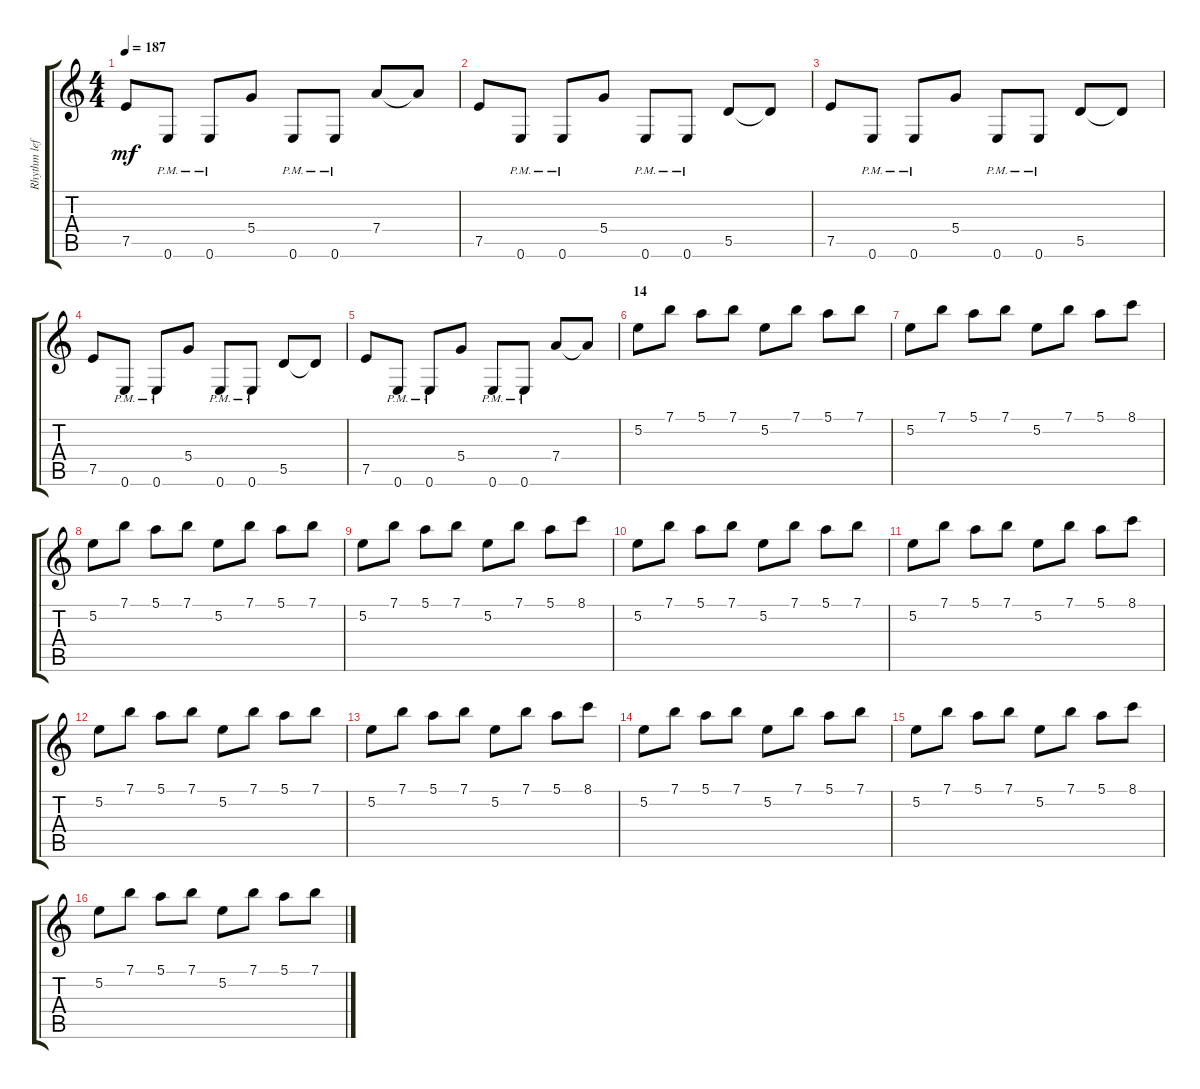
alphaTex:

\track ("Rhythm left" "Rhythm lef") {instrument distortionguitar}
\staff {score tabs}
\tuning (E4 B3 G3 D3 A2 E2) {hide}
\ts (4 4)
\tempo 187
\clef g2
\ks c
7.5.8{dy mf} 0.6{pm}.8 0.6{pm}.8 5.4.8 0.6{pm}.8 0.6{pm}.8 7.4.8 7.4{t}.8 |
7.5.8 0.6{pm}.8 0.6{pm}.8 5.4.8 0.6{pm}.8 0.6{pm}.8 5.5.8 5.5{t}.8 |
7.5.8 0.6{pm}.8 0.6{pm}.8 5.4.8 0.6{pm}.8 0.6{pm}.8 5.5.8 5.5{t}.8 |
7.5.8 0.6{pm}.8 0.6{pm}.8 5.4.8 0.6{pm}.8 0.6{pm}.8 5.5.8 5.5{t}.8 |
7.5.8 0.6{pm}.8 0.6{pm}.8 5.4.8 0.6{pm}.8 0.6{pm}.8 7.4.8 7.4{t}.8 |
\section ("" "14")
5.2.8 7.1.8 5.1.8 7.1.8 5.2.8 7.1.8 5.1.8 7.1.8 |
5.2.8 7.1.8 5.1.8 7.1.8 5.2.8 7.1.8 5.1.8 8.1.8 |
5.2.8 7.1.8 5.1.8 7.1.8 5.2.8 7.1.8 5.1.8 7.1.8 |
5.2.8 7.1.8 5.1.8 7.1.8 5.2.8 7.1.8 5.1.8 8.1.8 |
5.2.8 7.1.8 5.1.8 7.1.8 5.2.8 7.1.8 5.1.8 7.1.8 |
5.2.8 7.1.8 5.1.8 7.1.8 5.2.8 7.1.8 5.1.8 8.1.8 |
5.2.8 7.1.8 5.1.8 7.1.8 5.2.8 7.1.8 5.1.8 7.1.8 |
5.2.8 7.1.8 5.1.8 7.1.8 5.2.8 7.1.8 5.1.8 8.1.8 |
5.2.8 7.1.8 5.1.8 7.1.8 5.2.8 7.1.8 5.1.8 7.1.8 |
5.2.8 7.1.8 5.1.8 7.1.8 5.2.8 7.1.8 5.1.8 8.1.8 |
5.2.8 7.1.8 5.1.8 7.1.8 5.2.8 7.1.8 5.1.8 7.1.8
